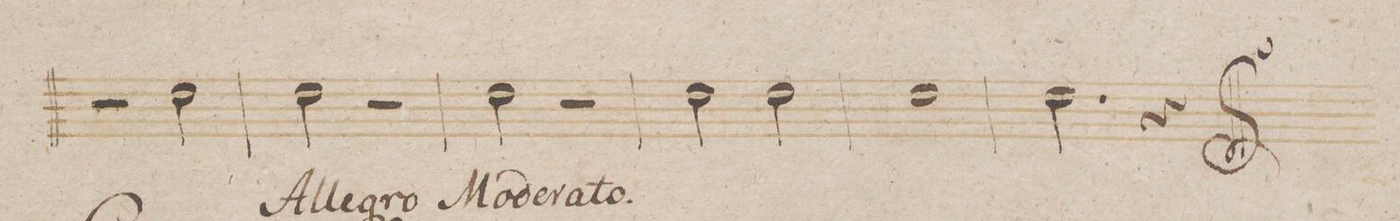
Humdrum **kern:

**kern	**dynam
*I"Clarino 1mo in B.	*
*clefG2	*
*k[b-]	*
*met(c)	*
*M4/4	*
2r	.
2cc\	.
=214	=214
2cc\	.
2r	.
=215	=215
2cc\	.
2r	.
=216	=216
2cc\	.
2cc\	.
=217	=217
1cc	.
=218	=218
2.cc\	.
4r	.
==	==
*-	*-
